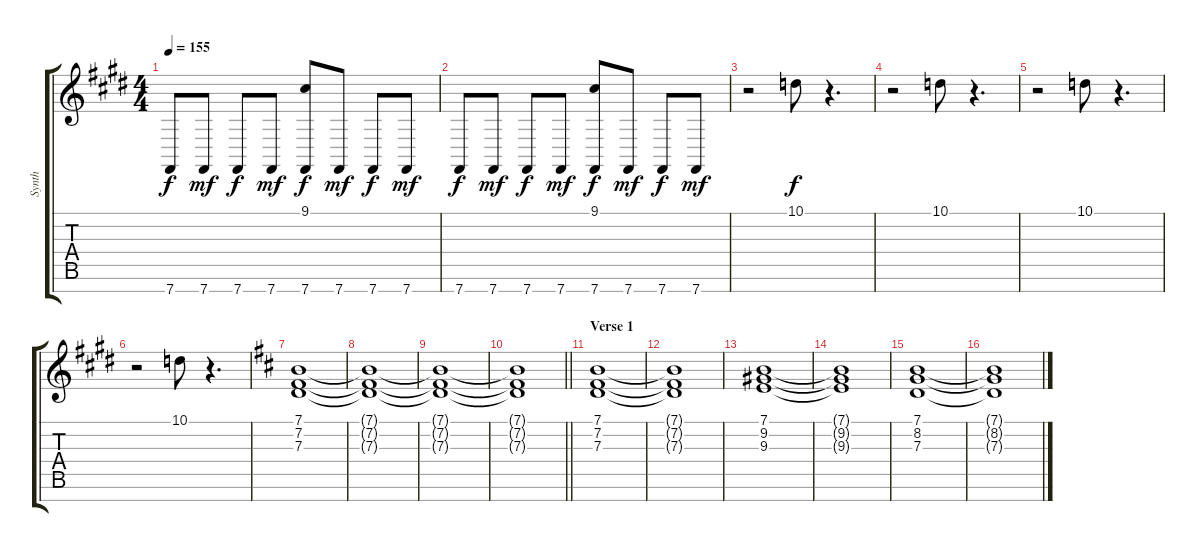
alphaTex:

\track ("Synth" "Synth") {instrument lead1square}
\staff {score tabs}
\tuning (E4 B3 G3 D3 A2 E2 B1) {hide}
\ts (4 4)
\tempo 155
\clef g2
\ks e
7.7.8{dy f} 7.7.8{dy mf} 7.7.8{dy f} 7.7.8{dy mf} (9.1 7.7).8{dy f} 7.7.8{dy mf} 7.7.8{dy f} 7.7.8{dy mf} |
7.7.8{dy f} 7.7.8{dy mf} 7.7.8{dy f} 7.7.8{dy mf} (9.1 7.7).8{dy f} 7.7.8{dy mf} 7.7.8{dy f} 7.7.8{dy mf} |
r.2 10.1.8{dy f} r.4{d} |
r.2 10.1.8 r.4{d} |
r.2 10.1.8 r.4{d} |
r.2 10.1.8 r.4{d} |
\ks d
(7.1 7.2 7.3).1{volume 7 instrument stringensemble1} |
(7.1{t} 7.2{t} 7.3{t}).1 |
(7.1{t} 7.2{t} 7.3{t}).1 |
\barLineRight lightlight
(7.1{t} 7.2{t} 7.3{t}).1 |
\section ("" "Verse 1")
(7.1 7.2 7.3).1 |
(7.1{t} 7.2{t} 7.3{t}).1 |
(7.1 9.2 9.3).1 |
(7.1{t} 9.2{t} 9.3{t}).1 |
(7.1 8.2 7.3).1 |
(7.1{t} 8.2{t} 7.3{t}).1
